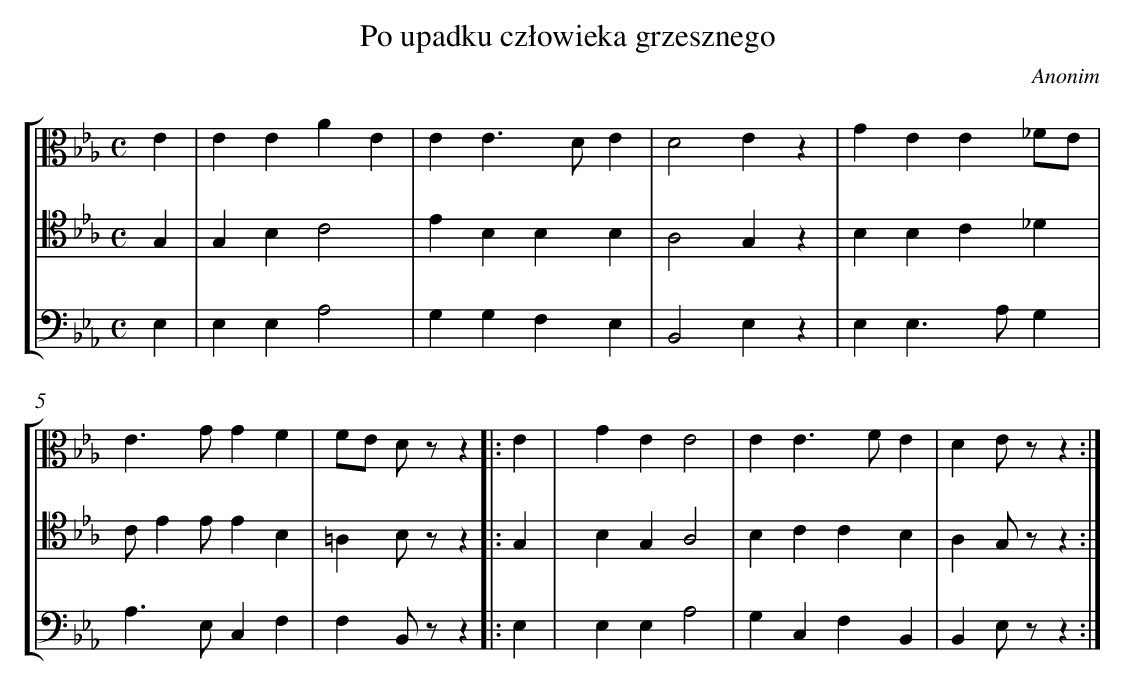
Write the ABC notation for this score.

X:1
T: Po upadku człowieka grzesznego
C: Anonim
L: 1/4
M: C
%%staves [1 2 3 4]
V: 1
V: 2 clef=alto
V: 3 clef=tenor
V: 4 clef=bass
K: Eb
[V:1] x [I:setbarnb 1]|
[V:2] E |
[V:3] G, |
[V:4] E, |
[V:1] x4 |
[V:2] EEAE |
[V:3] G,B,C2 |
[V:4] E,E,A,2 |
[V:1] x4 |
[V:2] EE>DE |
[V:3] EB,B,B, |
[V:4] G,G,F,E, |
[V:1] x4 |
[V:2] D2Ez |
[V:3] A,2G,z |
[V:4] B,,2E,z |
[V:1] x4 |
[V:2] GEE_F/E/ |
[V:3] B,B,C_D |
[V:4] E,E,>A,G, |
[V:1] x4 |
[V:2] E>GGF |
[V:3] C/EE/EB, |
[V:4] A,>E,C,F, |
[V:1] x4 ]|:
[V:2] F/E/ D/ z/z ]|:
[V:3] =A,B,/ z/z ]|:
[V:4] F,B,,/ z/z ]|:
[V:1]  [I:setbarnb 7]|
[V:2] E |
[V:3] G, |
[V:4] E, |
[V:1] x4 |
[V:2] GEE2 |
[V:3] B,G,A,2 |
[V:4] E,E,A,2 |
[V:1] x4 |
[V:2] EE>FE |
[V:3] B,CCB, |
[V:4] G,C,F,B,, |
[V:1] x3 :|]
[V:2] DE/ z/z :|]
[V:3] A,G,/ z/z :|]
[V:4] B,,E,/ z/z :|]
